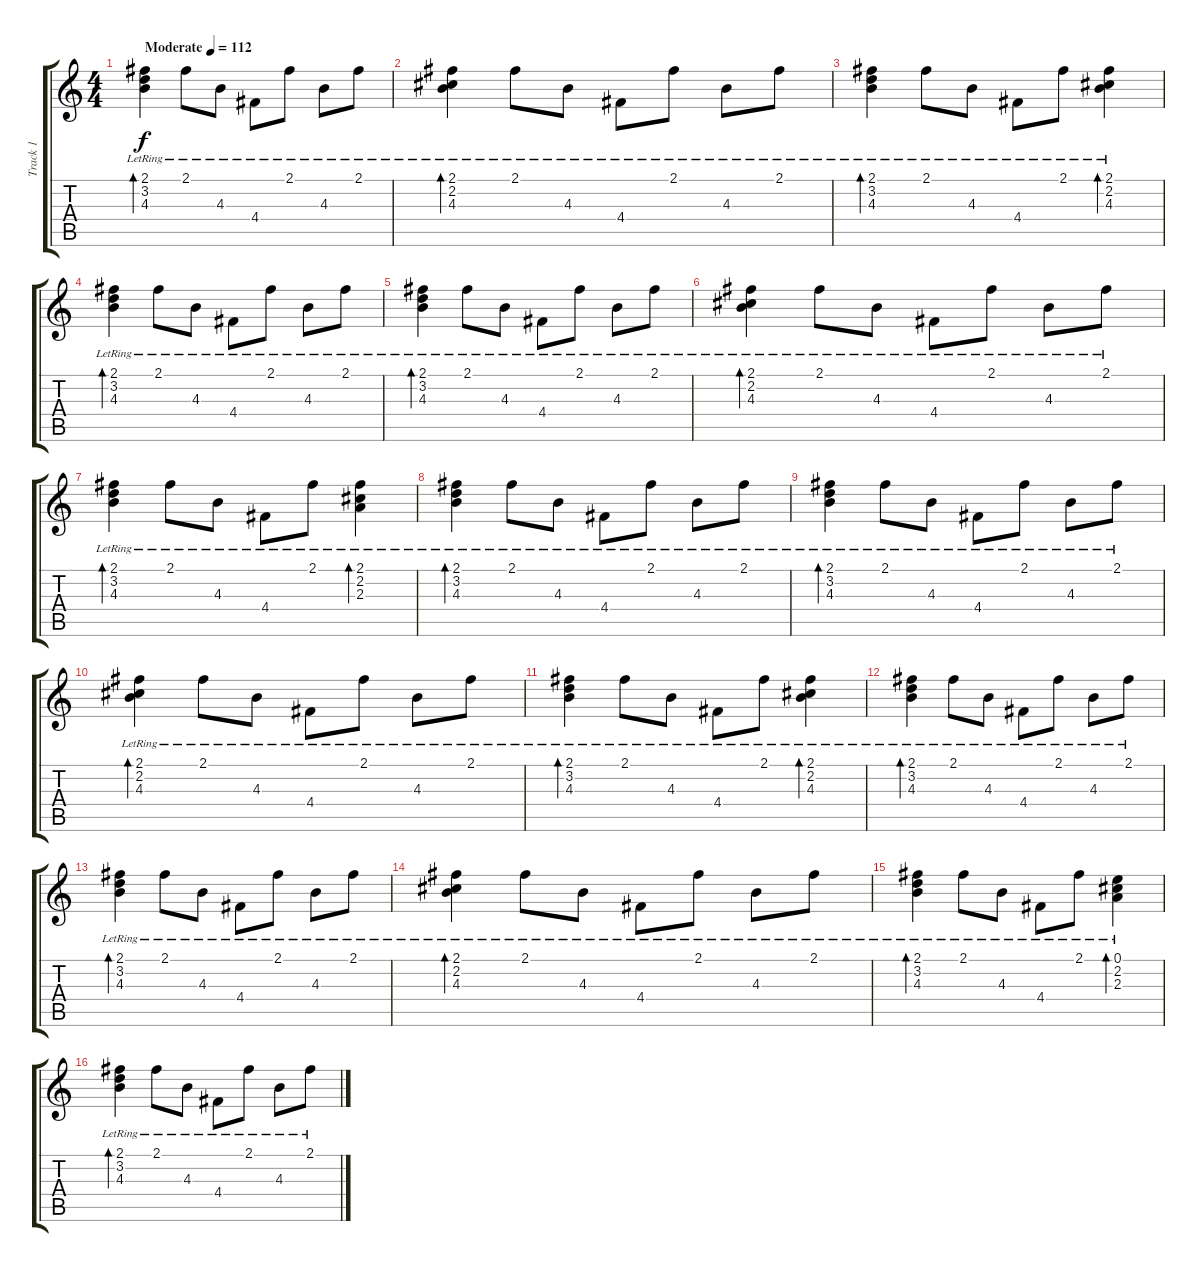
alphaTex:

\track ("Track 1" "Track 1") {instrument acousticguitarsteel}
\staff {score tabs}
\tuning (E4 B3 G3 D3 A2 E2) {hide}
\ts (4 4)
\tempo (112 "Moderate")
\clef g2
\ks c
(2.1{lr} 3.2{lr} 4.3{lr}).4{bd 120 dy f instrument acousticguitarsteel} 2.1{lr}.8 4.3{lr}.8 4.4{lr}.8 2.1{lr}.8 4.3{lr}.8 2.1{lr}.8 |
(2.1{lr} 2.2{lr} 4.3{lr}).4{bd 120} 2.1{lr}.8 4.3{lr}.8 4.4{lr}.8 2.1{lr}.8 4.3{lr}.8 2.1{lr}.8 |
(2.1{lr} 3.2{lr} 4.3{lr}).4{bd 120} 2.1{lr}.8 4.3{lr}.8 4.4{lr}.8 2.1{lr}.8 (2.1 2.2 4.3{lr}).4{bd 120} |
(2.1{lr} 3.2{lr} 4.3{lr}).4{bd 120} 2.1{lr}.8 4.3{lr}.8 4.4{lr}.8 2.1{lr}.8 4.3{lr}.8 2.1{lr}.8 |
(2.1{lr} 3.2{lr} 4.3{lr}).4{bd 120} 2.1{lr}.8 4.3{lr}.8 4.4{lr}.8 2.1{lr}.8 4.3{lr}.8 2.1{lr}.8 |
(2.1{lr} 2.2{lr} 4.3{lr}).4{bd 120} 2.1{lr}.8 4.3{lr}.8 4.4{lr}.8 2.1{lr}.8 4.3{lr}.8 2.1{lr}.8 |
(2.1{lr} 3.2{lr} 4.3{lr}).4{bd 120} 2.1{lr}.8 4.3{lr}.8 4.4{lr}.8 2.1{lr}.8 (2.1 2.2 2.3{lr}).4{bd 120} |
(2.1{lr} 3.2{lr} 4.3{lr}).4{bd 120} 2.1{lr}.8 4.3{lr}.8 4.4{lr}.8 2.1{lr}.8 4.3{lr}.8 2.1{lr}.8 |
(2.1{lr} 3.2{lr} 4.3{lr}).4{bd 120} 2.1{lr}.8 4.3{lr}.8 4.4{lr}.8 2.1{lr}.8 4.3{lr}.8 2.1{lr}.8 |
(2.1{lr} 2.2{lr} 4.3{lr}).4{bd 120} 2.1{lr}.8 4.3{lr}.8 4.4{lr}.8 2.1{lr}.8 4.3{lr}.8 2.1{lr}.8 |
(2.1{lr} 3.2{lr} 4.3{lr}).4{bd 120} 2.1{lr}.8 4.3{lr}.8 4.4{lr}.8 2.1{lr}.8 (2.1 2.2 4.3{lr}).4{bd 120} |
(2.1{lr} 3.2{lr} 4.3{lr}).4{bd 120} 2.1{lr}.8 4.3{lr}.8 4.4{lr}.8 2.1{lr}.8 4.3{lr}.8 2.1{lr}.8 |
(2.1{lr} 3.2{lr} 4.3{lr}).4{bd 120} 2.1{lr}.8 4.3{lr}.8 4.4{lr}.8 2.1{lr}.8 4.3{lr}.8 2.1{lr}.8 |
(2.1{lr} 2.2{lr} 4.3{lr}).4{bd 120} 2.1{lr}.8 4.3{lr}.8 4.4{lr}.8 2.1{lr}.8 4.3{lr}.8 2.1{lr}.8 |
(2.1{lr} 3.2{lr} 4.3{lr}).4{bd 120} 2.1{lr}.8 4.3{lr}.8 4.4{lr}.8 2.1{lr}.8 (0.1 2.2 2.3{lr}).4{bd 120} |
(2.1{lr} 3.2{lr} 4.3{lr}).4{bd 120} 2.1{lr}.8 4.3{lr}.8 4.4{lr}.8 2.1{lr}.8 4.3{lr}.8 2.1{lr}.8
